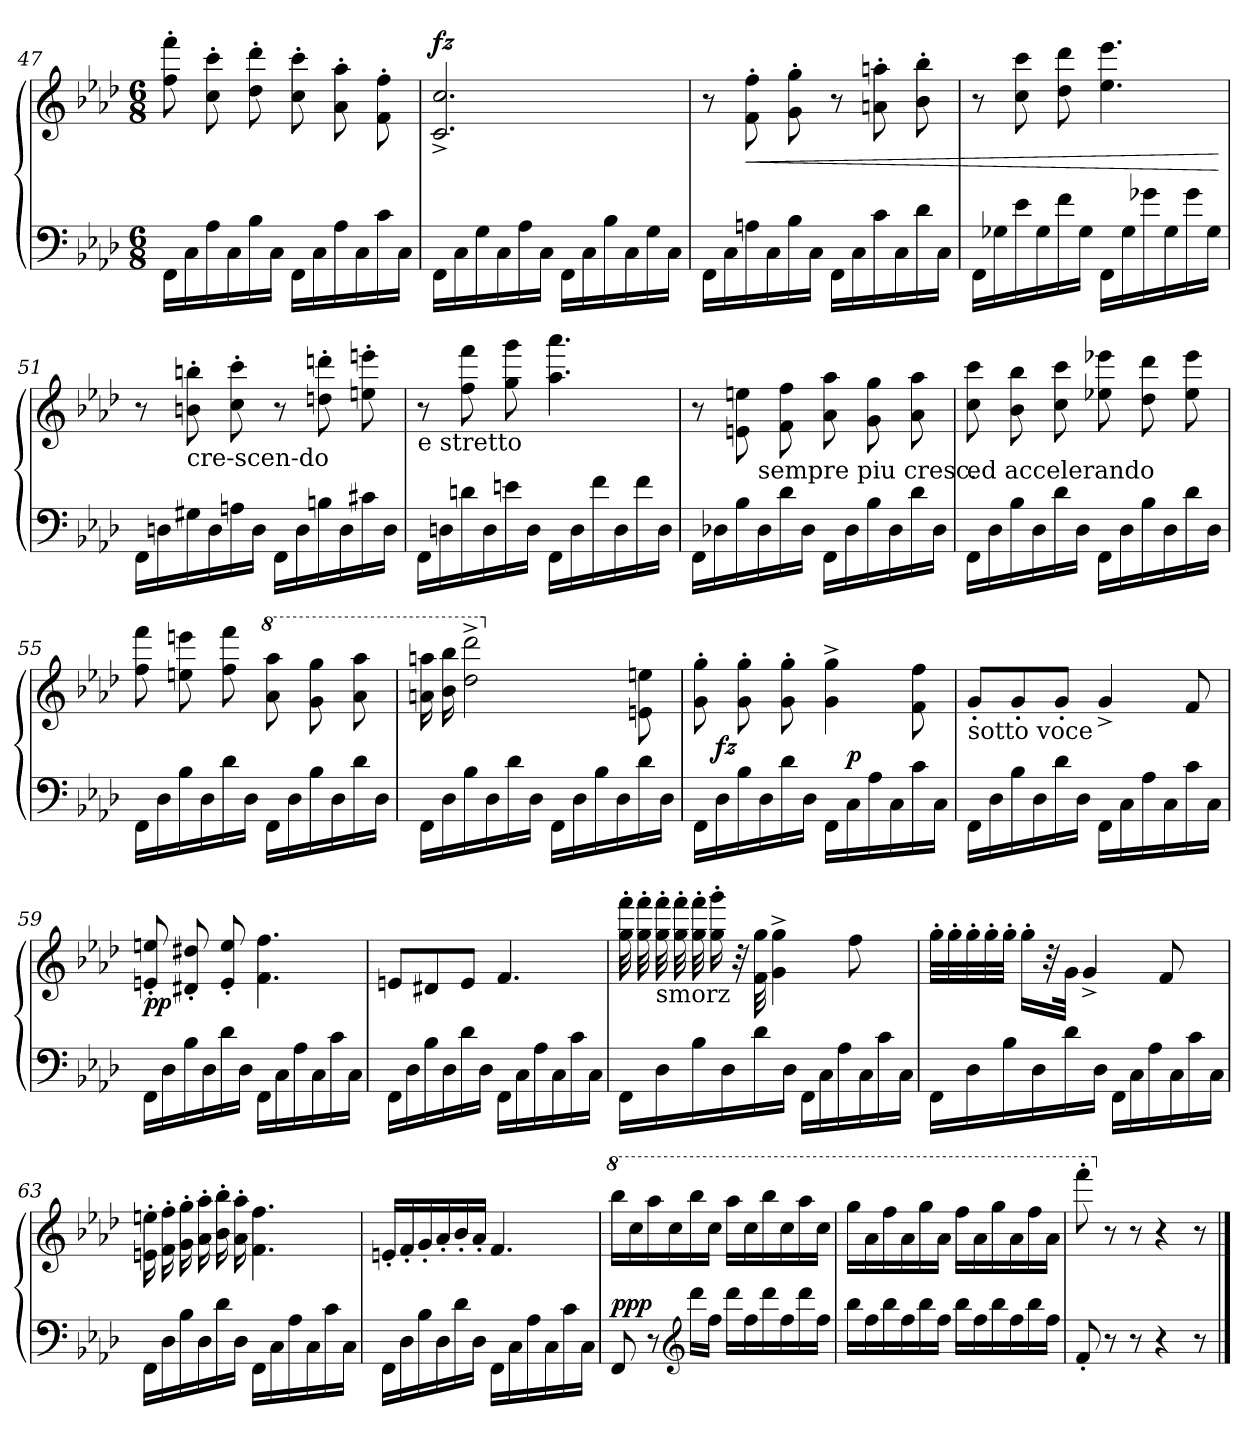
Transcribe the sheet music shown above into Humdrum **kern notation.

**kern	**kern	**dynam
*part1	*part1	*part1
*staff2	*staff1	*staff1/2
*clefF4	*clefG2	*
*k[b-e-a-d-]	*k[b-e-a-d-]	*
*f:	*f:	*
*M6/8	*M6/8	*
=47	=47	=47
16FF\LL	8ff'>'>\ 8fff'>'>\	.
16C\	.	.
16A-\	8cc'>'>\ 8ccc'>'>\	.
16C\	.	.
16B-\	8dd-'>'>\ 8ddd-'>'>\	.
16C\JJ	.	.
16FF\LL	8cc'>'>\ 8ccc'>'>\	.
16C\	.	.
16A-\	8a-'>'>\ 8aa-'>'>\	.
16C\	.	.
16c\	8f'>'>\ 8ff'>'>\	.
16C\JJ	.	.
=48	=48	=48
!	!	!LO:DY:a
16FF\LL	2.c^>/ 2.cc^>/	fz
16C\	.	.
16G\	.	.
16C\	.	.
16A-\	.	.
16C\JJ	.	.
16FF\LL	.	.
16C\	.	.
16B-\	.	.
16C\	.	.
16G\	.	.
16C\JJ	.	.
=49	=49	=49
16FF\LL	8r	.
16C\	.	.
!	!	!LO:HP:b
16An\	8f'>'>\ 8ff'>'>\	<
16C\	.	.
16B-\	8g'>'>\ 8gg'>'>\	.
16C\JJ	.	.
16FF\LL	8r	.
16C\	.	.
16c\	8an'>'>\ 8aan'>'>\	.
16C\	.	.
16d-\	8b-'>'>\ 8bb-'>'>\	.
16C\JJ	.	.
=50	=50	=50
16FF\LL	8r	.
16G-X\	.	.
16e-\	8cc\ 8ccc\	.
16G-\	.	.
16f\	8dd-\ 8ddd-\	.
16G-\JJ	.	.
16FF\LL	4.ee-\ 4.eee-\	.
16G-\	.	.
16g-\	.	.
16G-\	.	.
16g-\	.	.
16G-\JJ	.	.
.	.	[
=51	=51	=51
16FF\LL	8r	.
16Dn\	.	.
!	!LO:TX:b:t=cre-scen-do	!
16G#X\	8bn'>'>\ 8bbn'>'>\	.
16D\	.	.
16An\	8cc'>'>\ 8ccc'>'>\	.
16D\JJ	.	.
16FF\LL	8r	.
16D\	.	.
16Bn\	8ddn'>'>\ 8dddn'>'>\	.
16D\	.	.
16c#X\	8een'>'>\ 8eeen'>'>\	.
16D\JJ	.	.
=52	=52	=52
!	!LO:TX:b:t=e stretto	!
16FF\LL	8r	.
16Dn\	.	.
16dn\	8ff\ 8fff\	.
16D\	.	.
16en\	8gg\ 8ggg\	.
16D\JJ	.	.
16FF\LL	4.aa-\ 4.aaa-\	.
16D\	.	.
16f\	.	.
16D\	.	.
16f\	.	.
16D\JJ	.	.
=53	=53	=53
16FF\LL	8r	.
16D-X\	.	.
16B-\	8en\ 8een\	.
!LO:TX:a:t=sempre piu cresc.	!	!
16D-\	.	.
16d-\	8f\ 8ff\	.
16D-\JJ	.	.
16FF\LL	8a-\ 8aa-\	.
16D-\	.	.
16B-\	8g\ 8gg\	.
16D-\	.	.
16d-\	8a-\ 8aa-\	.
16D-\JJ	.	.
=54	=54	=54
!LO:TX:a:t=ed accelerando	!	!
16FF\LL	8cc\ 8ccc\	.
16D-\	.	.
16B-\	8b-\ 8bb-\	.
16D-\	.	.
16d-\	8cc\ 8ccc\	.
16D-\JJ	.	.
16FF\LL	8ee-X\ 8eee-X\	.
16D-\	.	.
16B-\	8dd-\ 8ddd-\	.
16D-\	.	.
16d-\	8ee-\ 8eee-\	.
16D-\JJ	.	.
=55	=55	=55
16FF\LL	8ff\ 8fff\	.
16D-\	.	.
16B-\	8een\ 8eeen\	.
16D-\	.	.
16d-\	8ff\ 8fff\	.
16D-\JJ	.	.
*	*8va	*
16FF\LL	8aa-\ 8aaa-\	.
16D-\	.	.
16B-\	8gg\ 8ggg\	.
16D-\	.	.
16d-\	8aa-\ 8aaa-\	.
16D-\JJ	.	.
=56	=56	=56
16FF\LL	16aan\ 16aaan\	.
16D-\	16bb-\ 16bbb-\	.
16B-\	2ddd-^>^>\ 2dddd-^>^>\	.
16D-\	.	.
16d-\	.	.
16D-\JJ	.	.
16FF\LL	.	.
16D-\	.	.
16B-\	.	.
16D-\	.	.
*	*X8va	*
16d-\	8en\ 8een\	.
16D-\JJ	.	.
=57	=57	=57
16FF\LL	8g'>'>\ 8gg'>'>\	.
!	!	!LO:DY:a=2
16D-\	.	fz
16B-\	8g'>'>\ 8gg'>'>\	.
16D-\	.	.
16d-\	8g'>'>\ 8gg'>'>\	.
16D-\JJ	.	.
16FF\LL	4g^>^>\ 4gg^>^>\	.
!	!	!LO:DY:a=2
16C\	.	p
16A-\	.	.
16C\	.	.
16c\	8f\ 8ff\	.
16C\JJ	.	.
=58	=58	=58
!	!LO:TX:b:t=sotto voce	!
16FF\LL	8g'>/L	.
16D-\	.	.
16B-\	8g'>/	.
16D-\	.	.
16d-\	8g'>/J	.
16D-\JJ	.	.
16FF\LL	4g^>/	.
16C\	.	.
16A-\	.	.
16C\	.	.
16c\	8f/	.
16C\JJ	.	.
=59	=59	=59
!	!	!LO:DY:b
16FF\LL	8en'>'>/ 8een'>'>/	pp
16D-\	.	.
16B-\	8d#X'>'>/ 8dd#X'>'>/	.
16D-\	.	.
16d-\	8e'>'>/ 8ee'>'>/	.
16D-\JJ	.	.
16FF\LL	4.f\ 4.ff\	.
16C\	.	.
16A-\	.	.
16C\	.	.
16c\	.	.
16C\JJ	.	.
=60	=60	=60
16FF\LL	8en/L	.
16D-\	.	.
16B-\	8d#X/	.
16D-\	.	.
16d-\	8e/J	.
16D-\JJ	.	.
16FF\LL	4.f/	.
16C\	.	.
16A-\	.	.
16C\	.	.
16c\	.	.
16C\JJ	.	.
=61	=61	=61
16FF\LL	32gg'>'>\ 32fff'>'>\	.
.	32gg'>'>\ 32fff'>'>\	.
!	!LO:TX:b:t=smorz	!
16D-\	32gg'>'>\ 32fff'>'>\	.
.	32gg'>'>\ 32fff'>'>\	.
16B-\	32gg'>'>\ 32fff'>'>\	.
.	16gg'>'>\ 16ggg'>'>\	.
16D-\	.	.
.	32r	.
16d-\	32f\ 32gg\	.
.	4g^>^>\ 4gg^>^>\	.
16D-\JJ	.	.
16FF\LL	.	.
16C\	.	.
16A-\	.	.
.	8ff\	.
16C\	.	.
16c\	.	.
.	16.ryy	.
16C\JJ	.	.
=62	=62	=62
16FF\LL	32gg'>\LLL	.
.	32gg'>\	.
16D-\	32gg'>\	.
.	32gg'>\	.
16B-\	32gg'>\JJJ	.
.	16gg'>\LL	.
16D-\	.	.
.	32r	.
16d-\	32g\JJk	.
.	4g^>/	.
16D-\JJ	.	.
16FF\LL	.	.
16C\	.	.
16A-\	.	.
.	8f/	.
16C\	.	.
16c\	.	.
.	16.ryy	.
16C\JJ	.	.
=63	=63	=63
16FF\LL	16en'>'>\ 16een'>'>\	.
16D-\	16f'>'>\ 16ff'>'>\	.
16B-\	16g'>'>\ 16gg'>'>\	.
16D-\	16a-'>'>\ 16aa-'>'>\	.
16d-\	16b-'>'>\ 16bb-'>'>\	.
16D-\JJ	16a-'>'>\ 16aa-'>'>\	.
16FF\LL	4.f\ 4.ff\	.
16C\	.	.
16A-\	.	.
16C\	.	.
16c\	.	.
16C\JJ	.	.
=64	=64	=64
16FF\LL	16en'>/LL	.
16D-\	16f'>/	.
16B-\	16g'>/	.
16D-\	16a-'>/	.
16d-\	16b-'>/	.
16D-\JJ	16a-'>/JJ	.
16FF\LL	4.f/	.
16C\	.	.
16A-\	.	.
16C\	.	.
16c\	.	.
16C\JJ	.	.
=65	=65	=65
*	*8va	*
!	!	!LO:DY:a=2
8FF/	16bbb-\LL	ppp
.	16ccc\	.
8r	16aaa-\	.
.	16ccc\	.
*clefG2	*	*
16ddd-\LL	16bbb-\	.
16ff\JJ	16ccc\JJ	.
16ddd-\LL	16aaa-\LL	.
16ff\	16ccc\	.
16ddd-\	16bbb-\	.
16ff\	16ccc\	.
16ddd-\	16aaa-\	.
16ff\JJ	16ccc\JJ	.
=66	=66	=66
16bb-\LL	16ggg\LL	.
16ff\	16aa-\	.
16bb-\	16fff\	.
16ff\	16aa-\	.
16bb-\	16ggg\	.
16ff\JJ	16aa-\JJ	.
16bb-\LL	16fff\LL	.
16ff\	16aa-\	.
16bb-\	16ggg\	.
16ff\	16aa-\	.
16bb-\	16fff\	.
16ff\JJ	16aa-\JJ	.
=67	=67	=67
8f'>/	8ffff'>\	.
*	*X8va	*
8r	8r	.
8r	8r	.
4r	4r	.
8r	8r	.
==	==	==
*-	*-	*-
